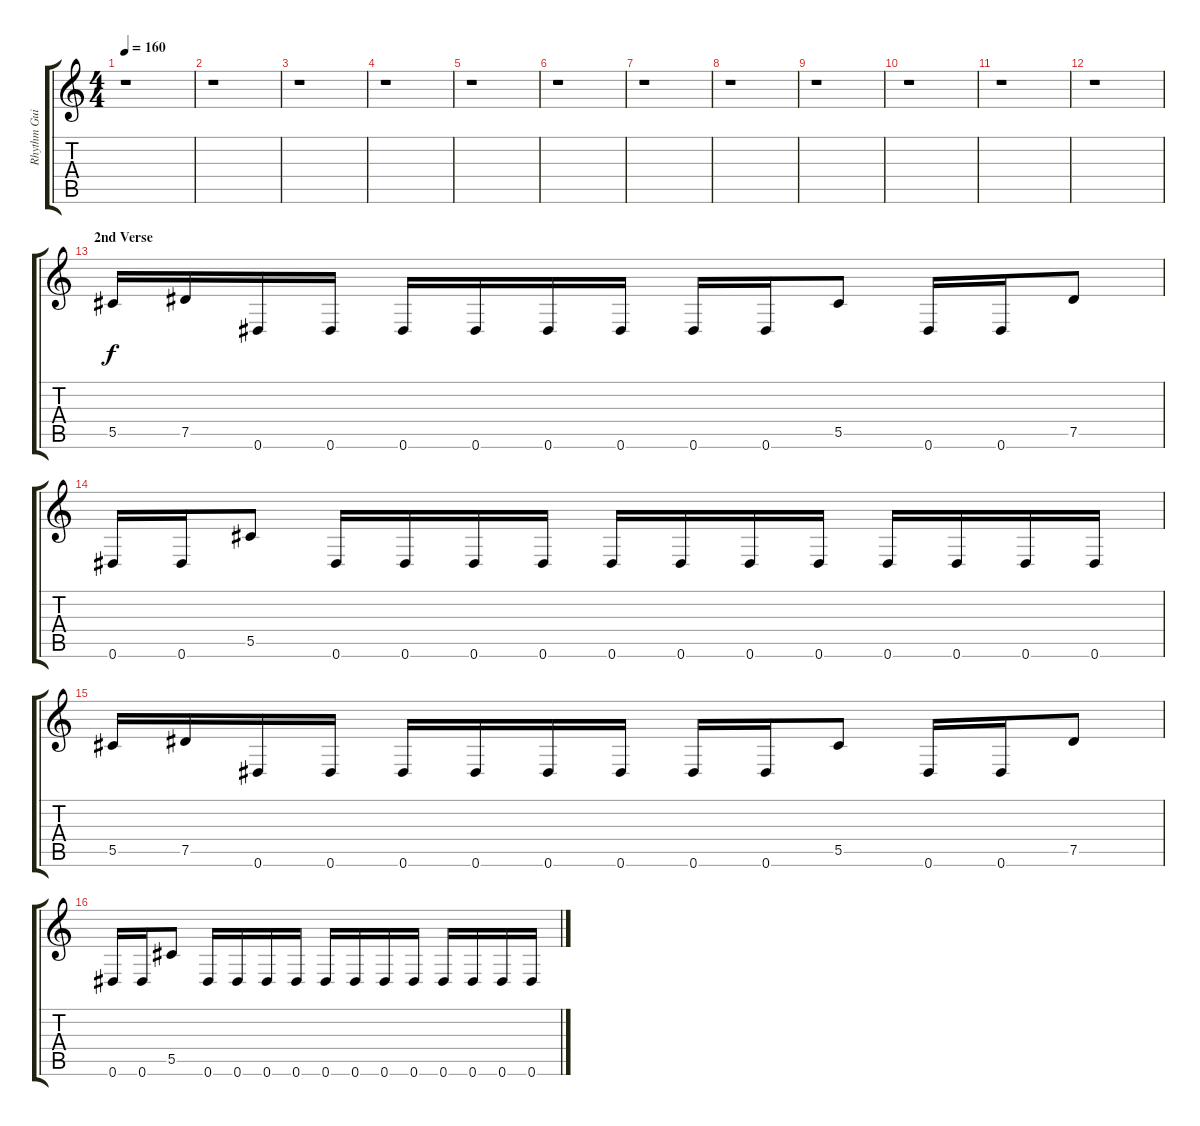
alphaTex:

\track ("Rhythm Guitar" "Rhythm Gui") {instrument electricguitarmuted}
\staff {score tabs}
\tuning (Eb4 Bb3 Gb3 Db3 Ab2 Eb2) {hide}
\ts (4 4)
\tempo 160
\clef g2
\ks c
r.1{dy f} |
r.1 |
r.1 |
r.1 |
r.1 |
r.1 |
r.1 |
r.1 |
r.1 |
r.1 |
r.1 |
r.1 |
\section ("" "2nd Verse")
5.5.16 7.5.16 0.6.16 0.6.16 0.6.16 0.6.16 0.6.16 0.6.16 0.6.16 0.6.16 5.5.8 0.6.16 0.6.16 7.5.8 |
0.6.16 0.6.16 5.5.8 0.6.16 0.6.16 0.6.16 0.6.16 0.6.16 0.6.16 0.6.16 0.6.16 0.6.16 0.6.16 0.6.16 0.6.16 |
5.5.16 7.5.16 0.6.16 0.6.16 0.6.16 0.6.16 0.6.16 0.6.16 0.6.16 0.6.16 5.5.8 0.6.16 0.6.16 7.5.8 |
0.6.16 0.6.16 5.5.8 0.6.16 0.6.16 0.6.16 0.6.16 0.6.16 0.6.16 0.6.16 0.6.16 0.6.16 0.6.16 0.6.16 0.6.16
